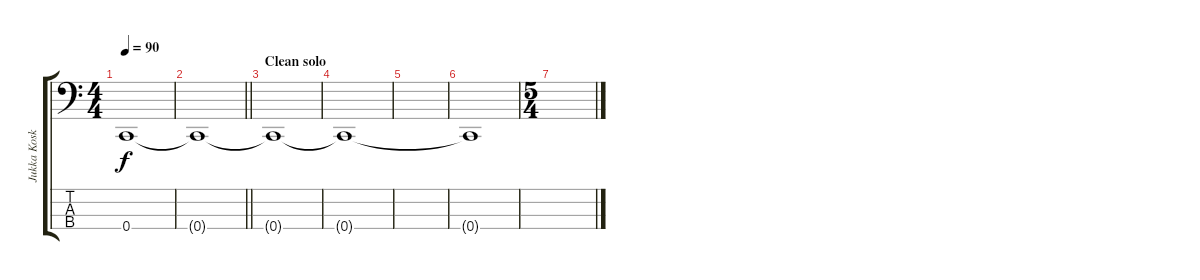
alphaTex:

\track ("Jukka Koskinen" "Jukka Kosk") {instrument electricbassfinger}
\staff {score tabs}
\tuning (F2 C2 G1 C1) {hide}
\ts (4 4)
\tempo 90
\clef f4
\ks c
0.4{t}.1{dy f} |
\barLineRight lightlight
0.4{t}.1 |
\section ("" "Clean solo")
0.4{t}.1 |
0.4{t}.1{volume 0} |
|
0.4{t}.1 |
\ts (5 4)
